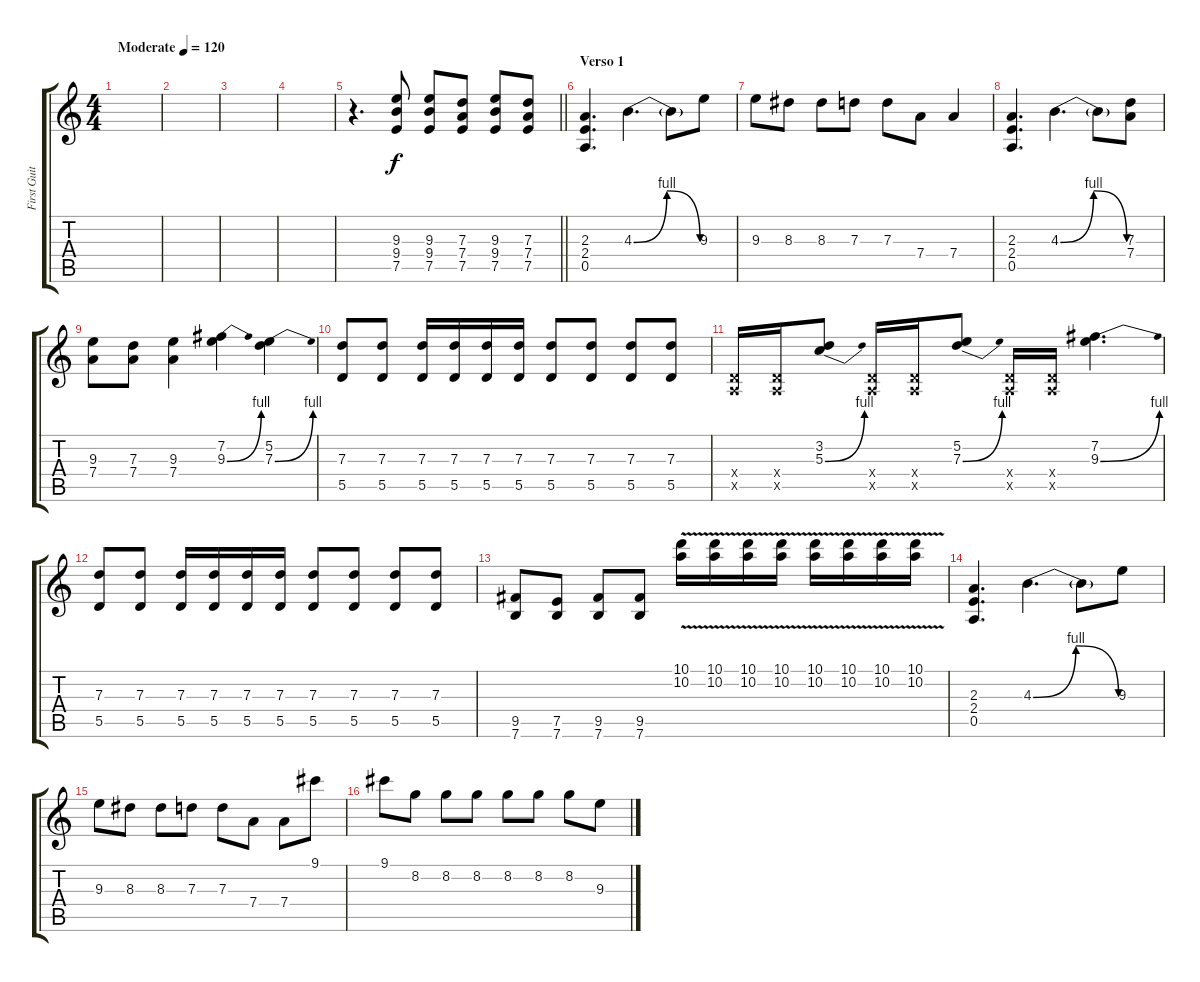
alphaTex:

\track ("First Guitar" "First Guit") {instrument overdrivenguitar}
\staff {score tabs}
\tuning (E4 B3 G3 D3 A2 E2) {hide}
\ts (4 4)
\tempo (120 "Moderate")
\clef g2
\ks c
|
|
|
|
\barLineRight lightlight
r.4{d} (9.3 9.4 7.5).8 (9.3 9.4 7.5).8 (7.3 7.4 7.5).8 (9.3 9.4 7.5).8 (7.3 7.4 7.5).8 |
\section ("" "Verso 1")
(2.3 2.4 0.5).4{d} 4.3{be (bendrelease 0 0 10 4 30 4 60 0)}.4{d} 4.3{t}.8 9.3.8 |
9.3.8 8.3.8 8.3.8 7.3.8 7.3.8 7.4.8 7.4.4 |
(2.3 2.4 0.5).4{d} 4.3{be (bendrelease 0 0 10 4 30 4 60 0)}.4{d} 4.3{t}.8 (7.3 7.4).8 |
(9.3 7.4).8 (7.3 7.4).8 (9.3 7.4).4 (7.2 9.3{be (bend 0 0 60 4)}).4 (5.2 7.3{be (bend 0 0 60 4)}).4 |
(7.3 5.5).8 (7.3 5.5).8 (7.3 5.5).16 (7.3 5.5).16 (7.3 5.5).16 (7.3 5.5).16 (7.3 5.5).8 (7.3 5.5).8 (7.3 5.5).8 (7.3 5.5).8 |
(0.4{x} 0.5{x}).16 (0.4{x} 0.5{x}).16 (3.2 5.3{be (bend 0 0 60 4)}).8 (0.4{x} 0.5{x}).16 (0.4{x} 0.5{x}).16 (5.2 7.3{be (bend 0 0 60 4)}).8 (0.4{x} 0.5{x}).16 (0.4{x} 0.5{x}).16 (7.2 9.3{be (bend 0 0 60 4)}).4{d} |
(7.3 5.5).8 (7.3 5.5).8 (7.3 5.5).16 (7.3 5.5).16 (7.3 5.5).16 (7.3 5.5).16 (7.3 5.5).8 (7.3 5.5).8 (7.3 5.5).8 (7.3 5.5).8 |
(9.5 7.6).8 (7.5 7.6).8 (9.5 7.6).8 (9.5 7.6).8 (10.1{v} 10.2{v}).16 (10.1{v} 10.2{v}).16 (10.1{v} 10.2{v}).16 (10.1{v} 10.2{v}).16 (10.1{v} 10.2{v}).16 (10.1{v} 10.2{v}).16 (10.1{v} 10.2{v}).16 (10.1{v} 10.2{v}).16 |
(2.3 2.4 0.5).4{d} 4.3{be (bendrelease 0 0 10 4 30 4 60 0)}.4{d} 4.3{t}.8 9.3.8 |
9.3.8 8.3.8 8.3.8 7.3.8 7.3.8 7.4.8 7.4.8 9.1.8 |
9.1.8 8.2.8 8.2.8 8.2.8 8.2.8 8.2.8 8.2.8 9.3.8
